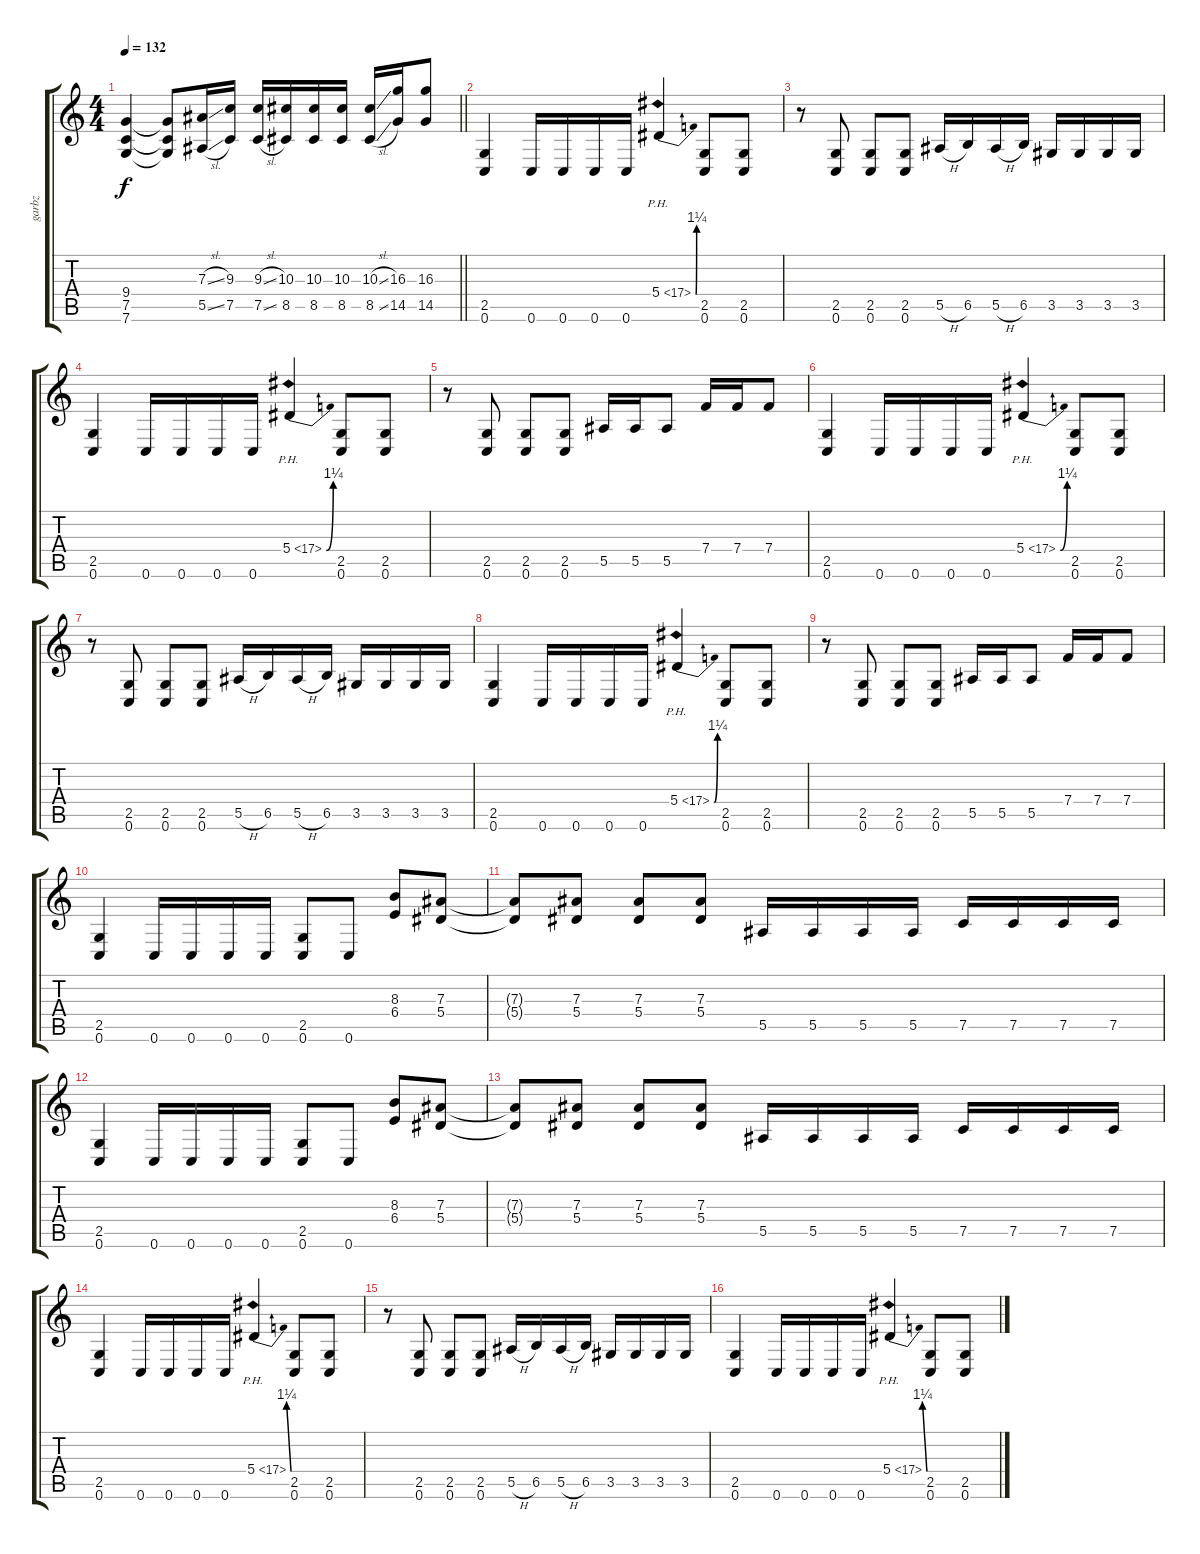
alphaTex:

\track ("garbz" "garbz") {instrument distortionguitar}
\staff {score tabs}
\tuning (C4 G3 Eb3 Bb2 F2 C2) {hide}
\ts (4 4)
\tempo 132
\clef g2
\barLineRight lightlight
\ks c
(9.4 7.5 7.6).4{dy f} (9.4{t} 7.5{t} 7.6{t}).8 (7.3{sl} 5.5{sl}).16 (9.3 7.5).16 (9.3{sl} 7.5{sl}).16 (10.3 8.5).16 (10.3 8.5).16 (10.3 8.5).16 (10.3{sl} 8.5{sl}).16 (16.3 14.5).16 (16.3 14.5).8 |
(2.5 0.6).4 0.6.16 0.6.16 0.6.16 0.6.16 5.4{be (bend 0 0 60 5) ph 12}.4 (2.5 0.6).8 (2.5 0.6).8 |
r.8 (2.5 0.6).8 (2.5 0.6).8 (2.5 0.6).8 5.5{h}.16 6.5.16 5.5{h}.16 6.5.16 3.5.16 3.5.16 3.5.16 3.5.16 |
(2.5 0.6).4 0.6.16 0.6.16 0.6.16 0.6.16 5.4{be (bend 0 0 60 5) ph 12}.4 (2.5 0.6).8 (2.5 0.6).8 |
r.8 (2.5 0.6).8 (2.5 0.6).8 (2.5 0.6).8 5.5.16 5.5.16 5.5.8 7.4.16 7.4.16 7.4.8 |
(2.5 0.6).4 0.6.16 0.6.16 0.6.16 0.6.16 5.4{be (bend 0 0 60 5) ph 12}.4 (2.5 0.6).8 (2.5 0.6).8 |
r.8 (2.5 0.6).8 (2.5 0.6).8 (2.5 0.6).8 5.5{h}.16 6.5.16 5.5{h}.16 6.5.16 3.5.16 3.5.16 3.5.16 3.5.16 |
(2.5 0.6).4 0.6.16 0.6.16 0.6.16 0.6.16 5.4{be (bend 0 0 60 5) ph 12}.4 (2.5 0.6).8 (2.5 0.6).8 |
r.8 (2.5 0.6).8 (2.5 0.6).8 (2.5 0.6).8 5.5.16 5.5.16 5.5.8 7.4.16 7.4.16 7.4.8 |
(2.5 0.6).4 0.6.16 0.6.16 0.6.16 0.6.16 (2.5 0.6).8 0.6.8 (8.3 6.4).8 (7.3 5.4).8 |
(7.3{t} 5.4{t}).8 (7.3 5.4).8 (7.3 5.4).8 (7.3 5.4).8 5.5.16 5.5.16 5.5.16 5.5.16 7.5.16 7.5.16 7.5.16 7.5.16 |
(2.5 0.6).4 0.6.16 0.6.16 0.6.16 0.6.16 (2.5 0.6).8 0.6.8 (8.3 6.4).8 (7.3 5.4).8 |
(7.3{t} 5.4{t}).8 (7.3 5.4).8 (7.3 5.4).8 (7.3 5.4).8 5.5.16 5.5.16 5.5.16 5.5.16 7.5.16 7.5.16 7.5.16 7.5.16 |
(2.5 0.6).4 0.6.16 0.6.16 0.6.16 0.6.16 5.4{be (bend 0 0 60 5) ph 12}.4 (2.5 0.6).8 (2.5 0.6).8 |
r.8 (2.5 0.6).8 (2.5 0.6).8 (2.5 0.6).8 5.5{h}.16 6.5.16 5.5{h}.16 6.5.16 3.5.16 3.5.16 3.5.16 3.5.16 |
(2.5 0.6).4 0.6.16 0.6.16 0.6.16 0.6.16 5.4{be (bend 0 0 60 5) ph 12}.4 (2.5 0.6).8 (2.5 0.6).8
